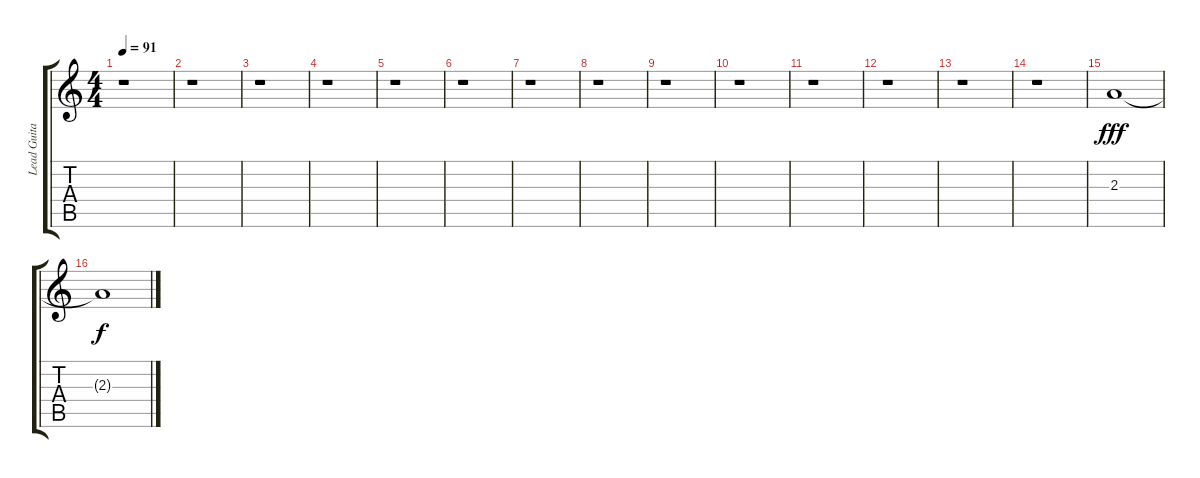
\track ("Lead Guitar" "Lead Guita") {instrument overdrivenguitar}
\staff {score tabs}
\tuning (E4 B3 G3 D3 A2 D2) {hide}
\ts (4 4)
\tempo 91
\clef g2
\ks c
r.1{dy fff} |
r.1 |
r.1 |
r.1 |
r.1 |
r.1 |
r.1 |
r.1 |
r.1 |
r.1 |
r.1 |
r.1 |
r.1 |
r.1{volume 0} |
2.3.1{volume 16 instrument overdrivenguitar} |
2.3{t}.1{dy f volume 16 instrument overdrivenguitar}
